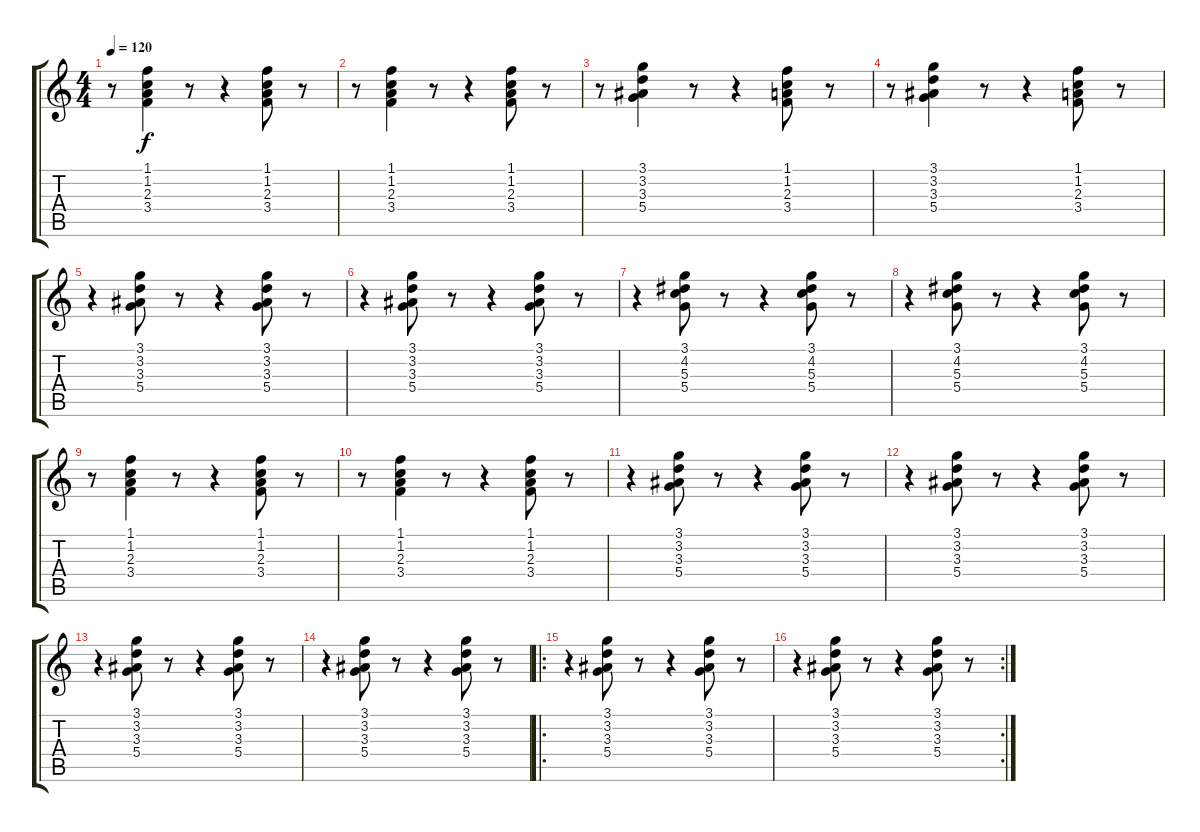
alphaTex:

\track "" {instrument acousticguitarsteel}
\staff {score tabs}
\tuning (E4 B3 G3 D3 A2 E2) {hide}
\ts (4 4)
\tempo 120
\clef g2
\ks c
r.8{dy f} (1.1 1.2 2.3 3.4).4 r.8 r.4 (1.1 1.2 2.3 3.4).8 r.8 |
r.8 (1.1 1.2 2.3 3.4).4 r.8 r.4 (1.1 1.2 2.3 3.4).8 r.8 |
r.8 (3.1 3.2 3.3 5.4).4 r.8 r.4 (1.1 1.2 2.3 3.4).8 r.8 |
r.8 (3.1 3.2 3.3 5.4).4 r.8 r.4 (1.1 1.2 2.3 3.4).8 r.8 |
r.4 (3.1 3.2 3.3 5.4).8 r.8 r.4 (3.1 3.2 3.3 5.4).8 r.8 |
r.4 (3.1 3.2 3.3 5.4).8 r.8 r.4 (3.1 3.2 3.3 5.4).8 r.8 |
r.4 (3.1 4.2 5.3 5.4).8 r.8 r.4 (3.1 4.2 5.3 5.4).8 r.8 |
r.4 (3.1 4.2 5.3 5.4).8 r.8 r.4 (3.1 4.2 5.3 5.4).8 r.8 |
r.8 (1.1 1.2 2.3 3.4).4 r.8 r.4 (1.1 1.2 2.3 3.4).8 r.8 |
r.8 (1.1 1.2 2.3 3.4).4 r.8 r.4 (1.1 1.2 2.3 3.4).8 r.8 |
r.4 (3.1 3.2 3.3 5.4).8 r.8 r.4 (3.1 3.2 3.3 5.4).8 r.8 |
r.4 (3.1 3.2 3.3 5.4).8 r.8 r.4 (3.1 3.2 3.3 5.4).8 r.8 |
r.4 (3.1 3.2 3.3 5.4).8 r.8 r.4 (3.1 3.2 3.3 5.4).8 r.8 |
r.4 (3.1 3.2 3.3 5.4).8 r.8 r.4 (3.1 3.2 3.3 5.4).8 r.8 |
\ro
r.4 (3.1 3.2 3.3 5.4).8 r.8 r.4 (3.1 3.2 3.3 5.4).8 r.8 |
\rc 2
r.4 (3.1 3.2 3.3 5.4).8 r.8 r.4 (3.1 3.2 3.3 5.4).8 r.8
